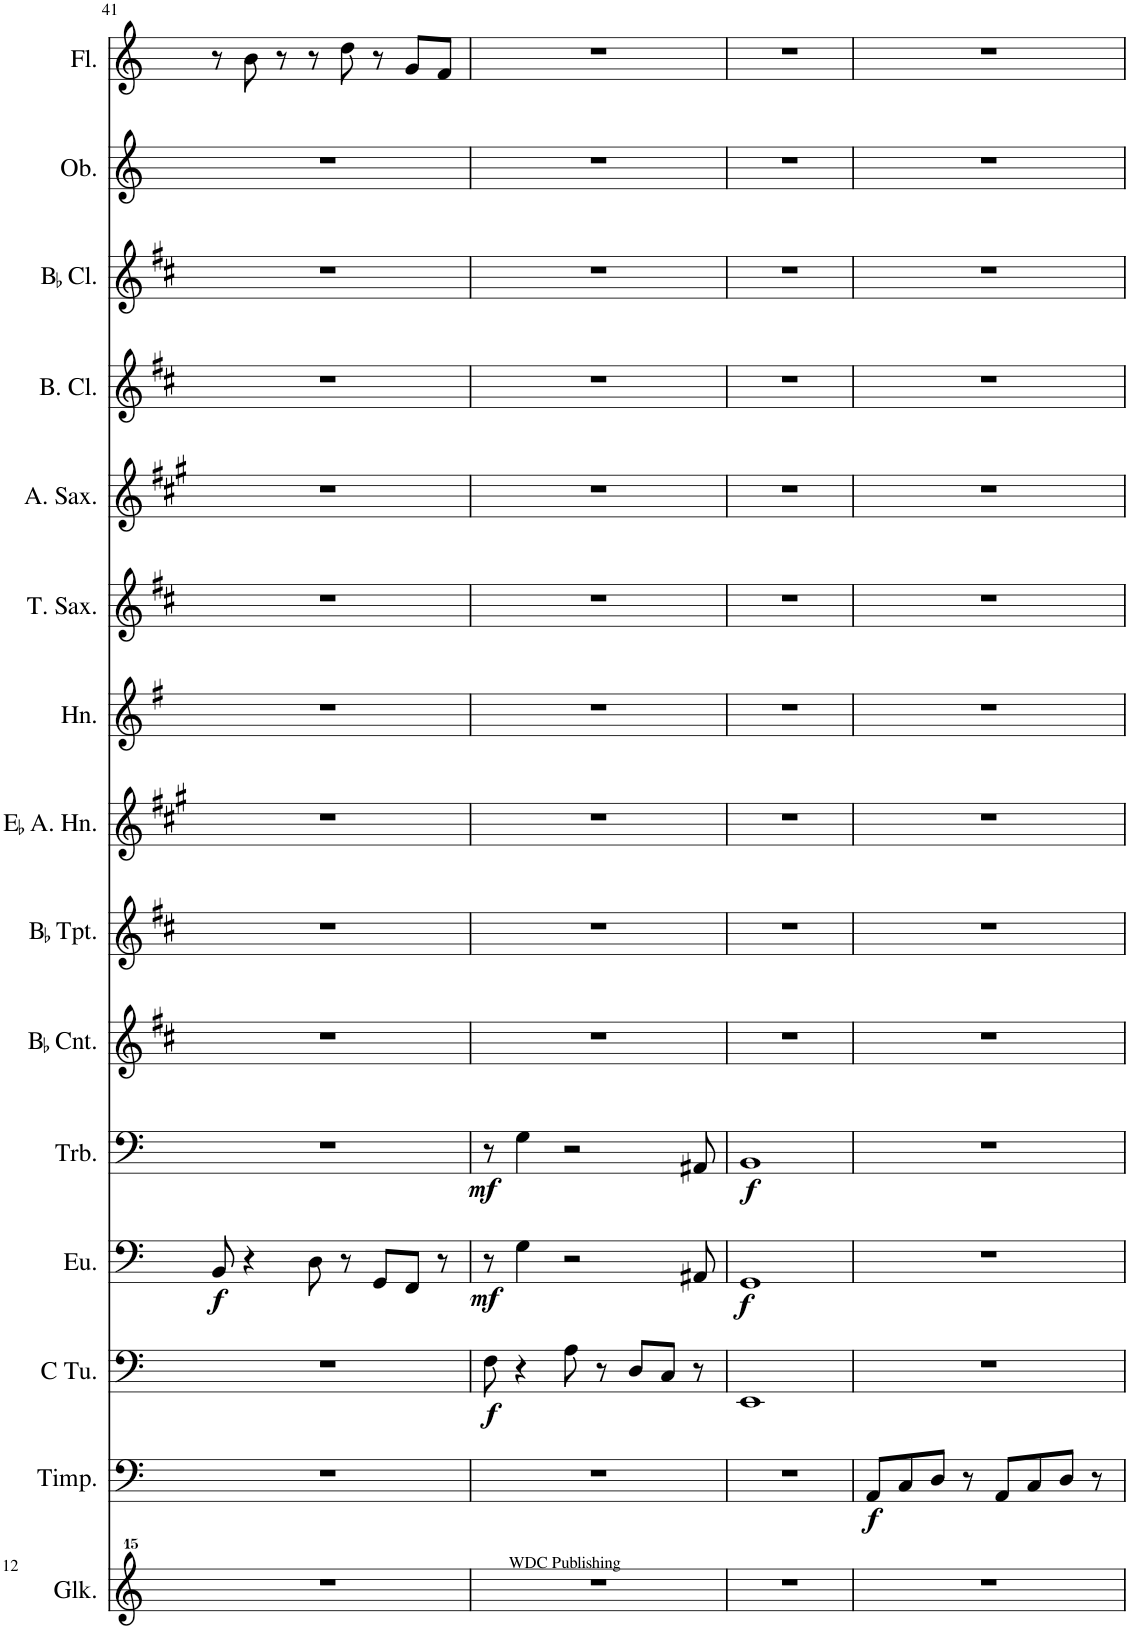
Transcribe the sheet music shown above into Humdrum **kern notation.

**kern	**kern	**dynam	**kern	**dynam	**kern	**dynam	**kern	**dynam	**kern	**kern	**kern	**kern	**kern	**kern	**kern	**kern	**kern	**kern
*part15	*part14	*part14	*part13	*part13	*part12	*part12	*part11	*part11	*part10	*part9	*part8	*part7	*part6	*part5	*part4	*part3	*part2	*part1
*staff15	*staff14	*staff14	*staff13	*staff13	*staff12	*staff12	*staff11	*staff11	*staff10	*staff9	*staff8	*staff7	*staff6	*staff5	*staff4	*staff3	*staff2	*staff1
*I"Glockenspiel	*I"Timpani	*	*I"C Tuba	*	*I"Euphonium	*	*I"Trombone	*	*I"BaccidentalFlat Cornet	*I"BaccidentalFlat Trumpet	*I"EaccidentalFlat Alto Horn	*I"Horn	*I"Tenor Saxophone	*I"Alto Saxophone	*I"Bass Clarinet	*I"BaccidentalFlat Clarinet	*I"Oboe	*I"Flute
*I'Glk.	*I'Timp.	*	*I'C Tu.	*	*I'Eu.	*	*I'Trb.	*	*I'BaccidentalFlat Cnt.	*I'BaccidentalFlat Tpt.	*I'EaccidentalFlat A. Hn.	*I'Hn.	*I'T. Sax.	*I'A. Sax.	*I'B. Cl.	*I'BaccidentalFlat Cl.	*I'Ob.	*I'Fl.
!!LO:PB:g=z
*clefG^^2	*clefF4	*	*clefF4	*	*clefF4	*	*clefF4	*	*clefG2	*clefG2	*clefG2	*clefG2	*clefG2	*clefG2	*clefG2	*clefG2	*clefG2	*clefG2
*	*	*	*	*	*	*	*	*	*Trd1c2	*Trd1c2	*Trd5c9	*Trd4c7	*Trd8c14	*Trd5c9	*Trd8c14	*Trd1c2	*	*
*k[]	*k[]	*	*k[]	*	*k[]	*	*k[]	*	*k[f#c#]	*k[f#c#]	*k[f#c#g#]	*k[f#]	*k[f#c#]	*k[f#c#g#]	*k[f#c#]	*k[f#c#]	*k[]	*k[]
*M4/4	*M4/4	*	*M4/4	*	*M4/4	*	*M4/4	*	*M4/4	*M4/4	*M4/4	*M4/4	*M4/4	*M4/4	*M4/4	*M4/4	*M4/4	*M4/4
=41	=41	=41	=41	=41	=41	=41	=41	=41	=41	=41	=41	=41	=41	=41	=41	=41	=41	=41
!	!	!	!	!	!	!LO:DY:b	!	!	!	!	!	!	!	!	!	!	!	!
1r	1r	.	1r	.	8BB/	f	1r	.	1r	1r	1r	1r	1r	1r	1r	1r	1r	8r
.	.	.	.	.	4r	.	.	.	.	.	.	.	.	.	.	.	.	8b\
.	.	.	.	.	.	.	.	.	.	.	.	.	.	.	.	.	.	8r
.	.	.	.	.	8D\	.	.	.	.	.	.	.	.	.	.	.	.	8r
.	.	.	.	.	8r	.	.	.	.	.	.	.	.	.	.	.	.	8dd\
.	.	.	.	.	8GG/L	.	.	.	.	.	.	.	.	.	.	.	.	8r
.	.	.	.	.	8FF/J	.	.	.	.	.	.	.	.	.	.	.	.	8g/L
.	.	.	.	.	8r	.	.	.	.	.	.	.	.	.	.	.	.	8f/J
=42	=42	=42	=42	=42	=42	=42	=42	=42	=42	=42	=42	=42	=42	=42	=42	=42	=42	=42
!	!	!	!	!LO:DY:b	!	!LO:DY:b	!	!LO:DY:b	!	!	!	!	!	!	!	!	!	!
1r	1r	.	8F\	f	8r	mf	8r	mf	1r	1r	1r	1r	1r	1r	1r	1r	1r	1r
.	.	.	4r	.	4G\	.	4G\	.	.	.	.	.	.	.	.	.	.	.
.	.	.	8A\	.	2r	.	2r	.	.	.	.	.	.	.	.	.	.	.
.	.	.	8r	.	.	.	.	.	.	.	.	.	.	.	.	.	.	.
.	.	.	8D/L	.	.	.	.	.	.	.	.	.	.	.	.	.	.	.
.	.	.	8C/J	.	.	.	.	.	.	.	.	.	.	.	.	.	.	.
.	.	.	8r	.	8AA#X/	.	8AA#X/	.	.	.	.	.	.	.	.	.	.	.
=43	=43	=43	=43	=43	=43	=43	=43	=43	=43	=43	=43	=43	=43	=43	=43	=43	=43	=43
!	!	!	!	!	!	!LO:DY:b	!	!LO:DY:b	!	!	!	!	!	!	!	!	!	!
1r	1r	.	1EE	.	1GG	f	1BB	f	1r	1r	1r	1r	1r	1r	1r	1r	1r	1r
=44	=44	=44	=44	=44	=44	=44	=44	=44	=44	=44	=44	=44	=44	=44	=44	=44	=44	=44
!	!	!LO:DY:b	!	!	!	!	!	!	!	!	!	!	!	!	!	!	!	!
1r	8AA/L	f	1r	.	1r	.	1r	.	1r	1r	1r	1r	1r	1r	1r	1r	1r	1r
.	8C/	.	.	.	.	.	.	.	.	.	.	.	.	.	.	.	.	.
.	8D/J	.	.	.	.	.	.	.	.	.	.	.	.	.	.	.	.	.
.	8r	.	.	.	.	.	.	.	.	.	.	.	.	.	.	.	.	.
.	8AA/L	.	.	.	.	.	.	.	.	.	.	.	.	.	.	.	.	.
.	8C/	.	.	.	.	.	.	.	.	.	.	.	.	.	.	.	.	.
.	8D/J	.	.	.	.	.	.	.	.	.	.	.	.	.	.	.	.	.
.	8r	.	.	.	.	.	.	.	.	.	.	.	.	.	.	.	.	.
=	=	=	=	=	=	=	=	=	=	=	=	=	=	=	=	=	=	=
*-	*-	*-	*-	*-	*-	*-	*-	*-	*-	*-	*-	*-	*-	*-	*-	*-	*-	*-
